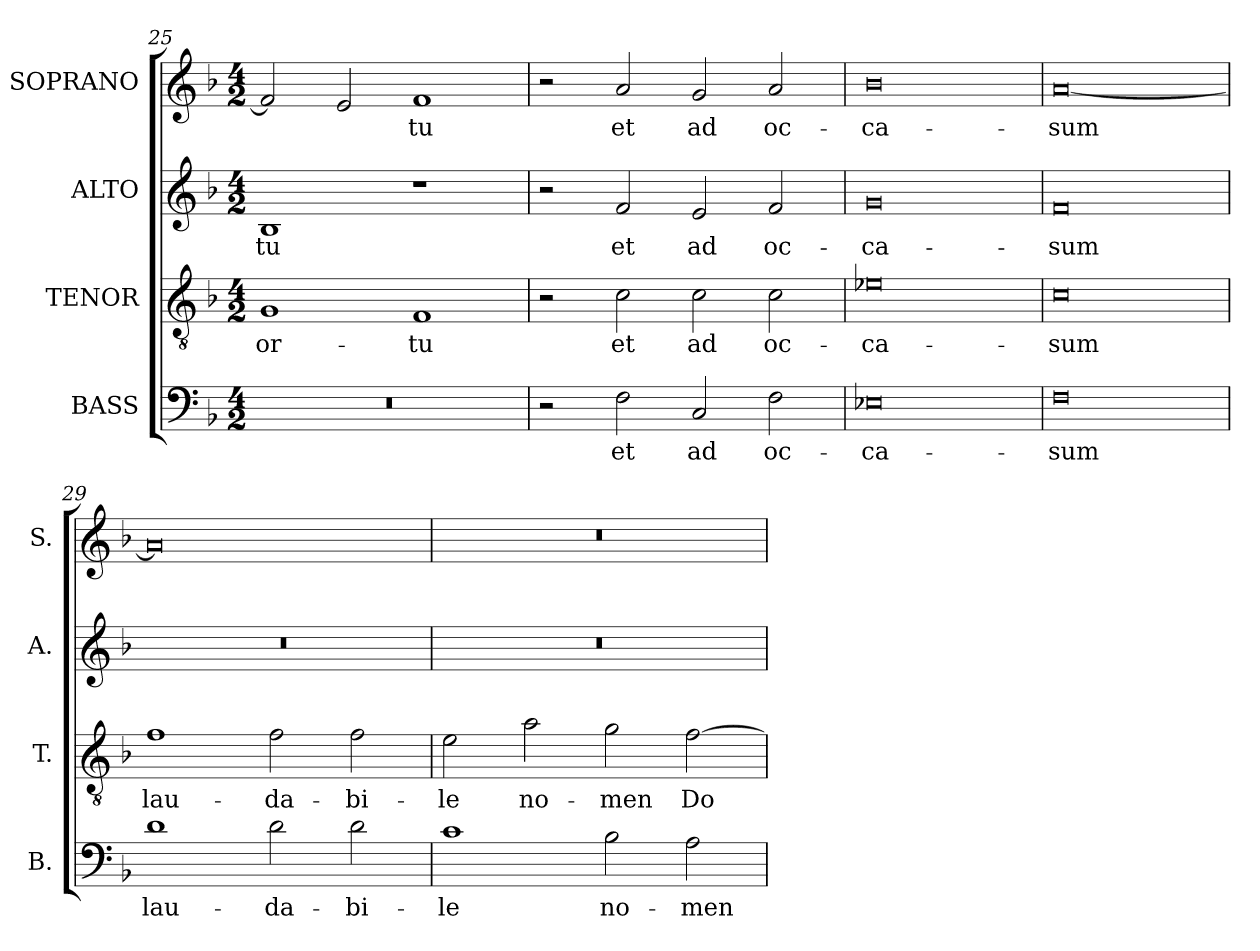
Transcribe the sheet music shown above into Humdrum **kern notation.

**kern	**text	**kern	**text	**kern	**text	**kern	**text
*part4	*part4	*part3	*part3	*part2	*part2	*part1	*part1
*staff4	*staff4	*staff3	*staff3	*staff2	*staff2	*staff1	*staff1
*I"BASS	*	*I"TENOR	*	*I"ALTO	*	*I"SOPRANO	*
*I'B.	*	*I'T.	*	*I'A.	*	*I'S.	*
*clefF4	*	*clefGv2	*	*clefG2	*	*clefG2	*
*	*	*ITrd7c12	*	*	*	*	*
*k[b-]	*	*k[b-]	*	*k[b-]	*	*k[b-]	*
*F:	*	*F:	*	*F:	*	*F:	*
*M4/2	*	*M4/2	*	*M4/2	*	*M4/2	*
=25	=25	=25	=25	=25	=25	=25	=25
!LO:N:vis=1	!	!	!	!	!	!	!
!	!	!	!LO:LY:b:color=#000000	!	!	!	!
!	!	!	!	!	!LO:LY:b:color=#000000	!	!
0r	.	1GGi	or-	1B-i	-tu	2fi/]	.
.	.	.	.	.	.	2ei/	.
!	!	!	!LO:LY:b:color=#000000	!	!	!	!
!	!	!	!	!	!	!	!LO:LY:b:color=#000000
.	.	1FFi	-tu	1r	.	1fi	-tu
=26	=26	=26	=26	=26	=26	=26	=26
2r	.	2r	.	2r	.	2r	.
!	!LO:LY:b:color=#000000	!	!	!	!	!	!
!	!	!	!LO:LY:b:color=#000000	!	!	!	!
!	!	!	!	!	!LO:LY:b:color=#000000	!	!
!	!	!	!	!	!	!	!LO:LY:b:color=#000000
2Fi\	et	2Ci\	et	2fi/	et	2ai/	et
!	!LO:LY:b:color=#000000	!	!	!	!	!	!
!	!	!	!LO:LY:b:color=#000000	!	!	!	!
!	!	!	!	!	!LO:LY:b:color=#000000	!	!
!	!	!	!	!	!	!	!LO:LY:b:color=#000000
2Ci/	ad	2Ci\	ad	2ei/	ad	2gi/	ad
!	!LO:LY:b:color=#000000	!	!	!	!	!	!
!	!	!	!LO:LY:b:color=#000000	!	!	!	!
!	!	!	!	!	!LO:LY:b:color=#000000	!	!
!	!	!	!	!	!	!	!LO:LY:b:color=#000000
2Fi\	oc-	2Ci\	oc-	2fi/	oc-	2ai/	oc-
=27	=27	=27	=27	=27	=27	=27	=27
!	!LO:LY:b:color=#000000	!	!	!	!	!	!
!	!	!	!LO:LY:b:color=#000000	!	!	!	!
!	!	!	!	!	!LO:LY:b:color=#000000	!	!
!	!	!	!	!	!	!	!LO:LY:b:color=#000000
0E-Xi	-ca-	0E-Xi	-ca-	0gi	-ca-	0b-i	-ca-
=28	=28	=28	=28	=28	=28	=28	=28
!	!LO:LY:b:color=#000000	!	!	!	!	!	!
!	!	!	!LO:LY:b:color=#000000	!	!	!	!
!	!	!	!	!	!LO:LY:b:color=#000000	!	!
!	!	!	!	!	!	!	!LO:LY:b:color=#000000
0Fi	-sum	0Ci	-sum	0fi	-sum	[0ai	-sum
=29	=29	=29	=29	=29	=29	=29	=29
!	!LO:LY:b:color=#000000	!	!	!	!	!	!
!	!	!	!LO:LY:b:color=#000000	!LO:N:vis=1	!	!	!
1di	lau-	1Fi	lau-	0r	.	0ai]	.
!	!LO:LY:b:color=#000000	!	!	!	!	!	!
!	!	!	!LO:LY:b:color=#000000	!	!	!	!
2di\	-da-	2Fi\	-da-	.	.	.	.
!	!LO:LY:b:color=#000000	!	!	!	!	!	!
!	!	!	!LO:LY:b:color=#000000	!	!	!	!
2di\	-bi-	2Fi\	-bi-	.	.	.	.
=30	=30	=30	=30	=30	=30	=30	=30
!	!LO:LY:b:color=#000000	!	!	!	!	!	!
!	!	!	!LO:LY:b:color=#000000	!LO:N:vis=1	!	!LO:N:vis=1	!
1ci	-le	2Ei\	-le	0r	.	0r	.
!	!	!	!LO:LY:b:color=#000000	!	!	!	!
.	.	2Ai\	no-	.	.	.	.
!	!LO:LY:b:color=#000000	!	!	!	!	!	!
!	!	!	!LO:LY:b:color=#000000	!	!	!	!
2B-i\	no-	2Gi\	-men	.	.	.	.
!	!LO:LY:b:color=#000000	!	!	!	!	!	!
!	!	!	!LO:LY:b:color=#000000	!	!	!	!
2Ai\	-men	[2Fi\	Do-	.	.	.	.
=	=	=	=	=	=	=	=
*-	*-	*-	*-	*-	*-	*-	*-
